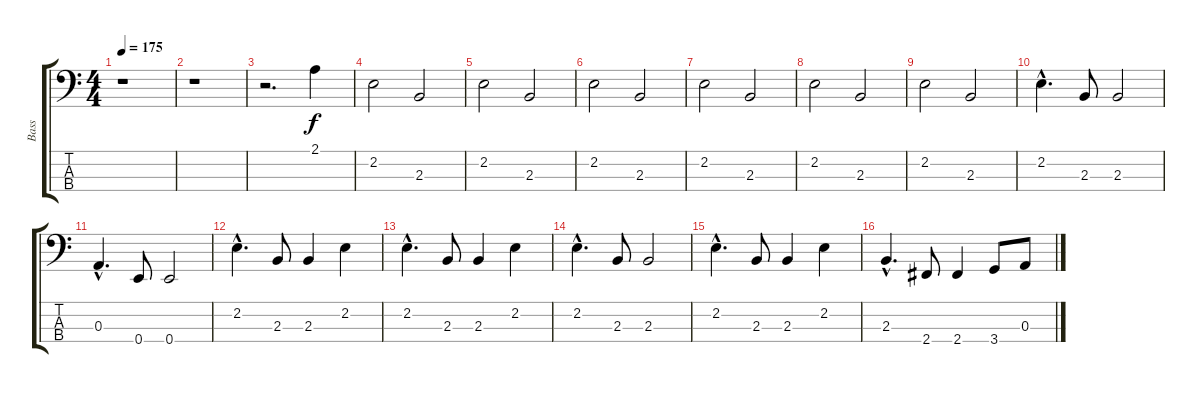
\track ("Bass" "Bass") {instrument electricbassfinger}
\staff {score tabs}
\tuning (G2 D2 A1 E1) {hide}
\ts (4 4)
\tempo 175
\clef f4
\ks c
r.1{dy f instrument electricbassfinger} |
r.1 |
r.2{d} 2.1.4 |
2.2.2 2.3.2 |
2.2.2 2.3.2 |
2.2.2 2.3.2 |
2.2.2 2.3.2 |
2.2.2 2.3.2 |
2.2.2 2.3.2 |
2.2{hac}.4{d} 2.3.8 2.3.2 |
0.3{hac}.4{d} 0.4.8 0.4.2 |
2.2{hac}.4{d} 2.3.8 2.3.4 2.2.4 |
2.2{hac}.4{d} 2.3.8 2.3.4 2.2.4 |
2.2{hac}.4{d} 2.3.8 2.3.2 |
2.2{hac}.4{d} 2.3.8 2.3.4 2.2.4 |
2.3{hac}.4{d} 2.4.8 2.4.4 3.4.8 0.3.8
